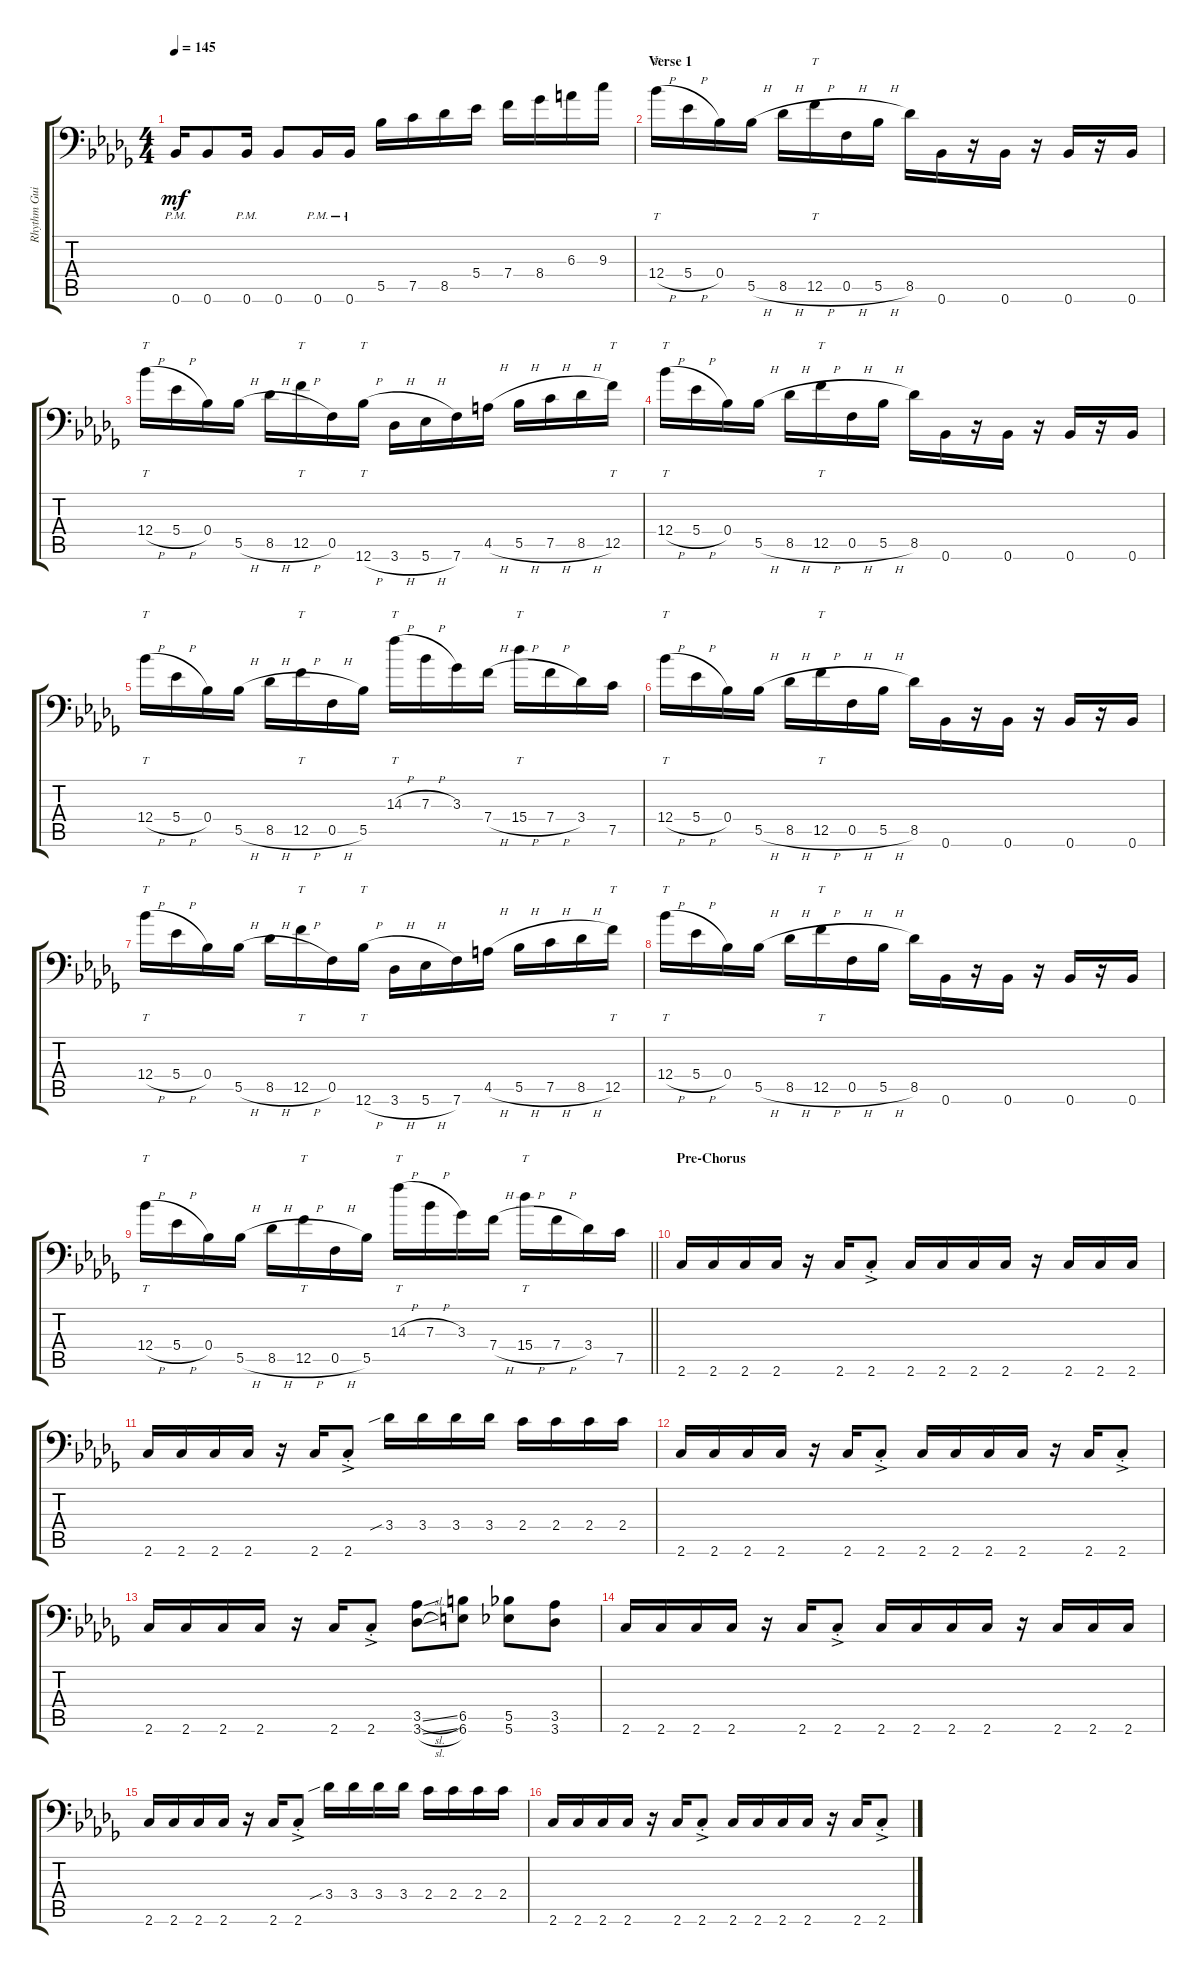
\track ("Rhythm Guitar Right" "Rhythm Gui") {instrument distortionguitar}
\staff {score tabs}
\tuning (C4 G3 Eb3 Bb2 F2 Bb1) {hide}
\ts (4 4)
\tempo 145
\clef f4
\ks bbminor
0.6{pm}.16{dy mf} 0.6.8 0.6{pm}.16 0.6.8 0.6{pm}.16 0.6{pm}.16 5.5.16 7.5.16 8.5.16 5.4.16 7.4.16 8.4.16 6.3.16 9.3.16 |
\section ("" "Verse 1")
12.4{h}.16{tt} 5.4{h}.16 0.4.16 5.5{h}.16 8.5{h}.16 12.5{h}.16{tt} 0.5{h}.16 5.5{h}.16 8.5.16 0.6.16 r.16 0.6.16 r.16 0.6.16 r.16 0.6.16 |
12.4{h}.16{tt} 5.4{h}.16 0.4.16 5.5{h}.16 8.5{h}.16 12.5{h}.16{tt} 0.5.16 12.6{h}.16{tt} 3.6{h}.16 5.6{h}.16 7.6.16 4.5{h}.16 5.5{h}.16 7.5{h}.16 8.5{h}.16 12.5.16{tt} |
12.4{h}.16{tt} 5.4{h}.16 0.4.16 5.5{h}.16 8.5{h}.16 12.5{h}.16{tt} 0.5{h}.16 5.5{h}.16 8.5.16 0.6.16 r.16 0.6.16 r.16 0.6.16 r.16 0.6.16 |
12.4{h}.16{tt} 5.4{h}.16 0.4.16 5.5{h}.16 8.5{h}.16 12.5{h}.16{tt} 0.5{h}.16 5.5.16 14.3{h}.16{tt} 7.3{h}.16 3.3.16 7.4{h}.16 15.4{h}.16{tt} 7.4{h}.16 3.4.16 7.5.16 |
12.4{h}.16{tt} 5.4{h}.16 0.4.16 5.5{h}.16 8.5{h}.16 12.5{h}.16{tt} 0.5{h}.16 5.5{h}.16 8.5.16 0.6.16 r.16 0.6.16 r.16 0.6.16 r.16 0.6.16 |
12.4{h}.16{tt} 5.4{h}.16 0.4.16 5.5{h}.16 8.5{h}.16 12.5{h}.16{tt} 0.5.16 12.6{h}.16{tt} 3.6{h}.16 5.6{h}.16 7.6.16 4.5{h}.16 5.5{h}.16 7.5{h}.16 8.5{h}.16 12.5.16{tt} |
12.4{h}.16{tt} 5.4{h}.16 0.4.16 5.5{h}.16 8.5{h}.16 12.5{h}.16{tt} 0.5{h}.16 5.5{h}.16 8.5.16 0.6.16 r.16 0.6.16 r.16 0.6.16 r.16 0.6.16 |
\barLineRight lightlight
12.4{h}.16{tt} 5.4{h}.16 0.4.16 5.5{h}.16 8.5{h}.16 12.5{h}.16{tt} 0.5{h}.16 5.5.16 14.3{h}.16{tt} 7.3{h}.16 3.3.16 7.4{h}.16 15.4{h}.16{tt} 7.4{h}.16 3.4.16 7.5.16 |
\section ("" "Pre-Chorus")
2.6.16 2.6.16 2.6.16 2.6.16 r.16 2.6.16 2.6{ac st}.8 2.6.16 2.6.16 2.6.16 2.6.16 r.16 2.6.16 2.6.16 2.6.16 |
2.6.16 2.6.16 2.6.16 2.6.16 r.16 2.6.16 2.6{ac st}.8 3.4{sib}.16 3.4.16 3.4.16 3.4.16 2.4.16 2.4.16 2.4.16 2.4.16 |
2.6.16 2.6.16 2.6.16 2.6.16 r.16 2.6.16 2.6{ac st}.8 2.6.16 2.6.16 2.6.16 2.6.16 r.16 2.6.16 2.6{ac st}.8 |
2.6.16 2.6.16 2.6.16 2.6.16 r.16 2.6.16 2.6{ac st}.8 (3.5{sl} 3.6{sl}).8 (6.5 6.6).8 (5.5 5.6).8 (3.5 3.6).8 |
2.6.16 2.6.16 2.6.16 2.6.16 r.16 2.6.16 2.6{ac st}.8 2.6.16 2.6.16 2.6.16 2.6.16 r.16 2.6.16 2.6.16 2.6.16 |
2.6.16 2.6.16 2.6.16 2.6.16 r.16 2.6.16 2.6{ac st}.8 3.4{sib}.16 3.4.16 3.4.16 3.4.16 2.4.16 2.4.16 2.4.16 2.4.16 |
2.6.16 2.6.16 2.6.16 2.6.16 r.16 2.6.16 2.6{ac st}.8 2.6.16 2.6.16 2.6.16 2.6.16 r.16 2.6.16 2.6{ac st}.8
